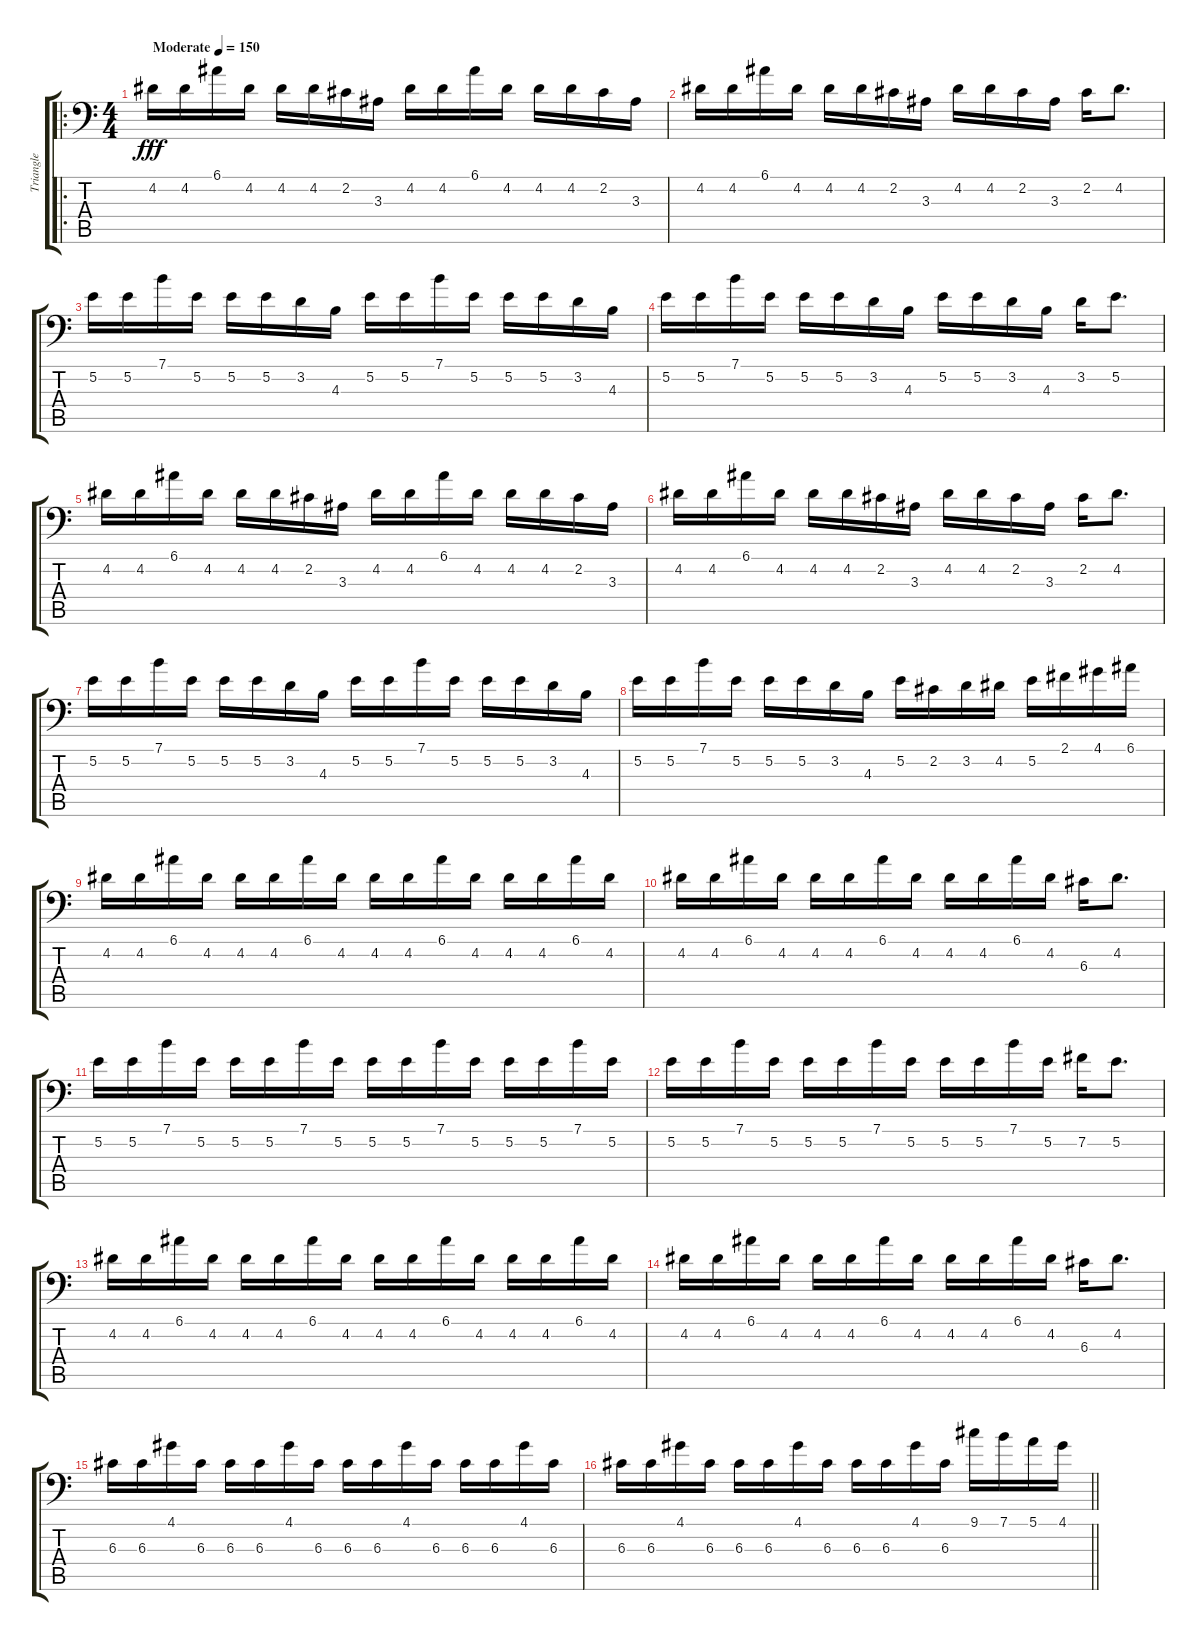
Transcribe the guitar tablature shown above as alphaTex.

\track ("Triangle" "Triangle") {instrument electricbassfinger}
\staff {score tabs}
\tuning (E3 B2 G2 D2 A1 E1) {hide}
\ro
\ts (4 4)
\tempo (150 "Moderate")
\clef f4
\ks c
4.2.16{dy fff instrument electricbassfinger} 4.2.16 6.1.16 4.2.16 4.2.16 4.2.16 2.2.16 3.3.16 4.2.16 4.2.16 6.1.16 4.2.16 4.2.16 4.2.16 2.2.16 3.3.16 |
4.2.16 4.2.16 6.1.16 4.2.16 4.2.16 4.2.16 2.2.16 3.3.16 4.2.16 4.2.16 2.2.16 3.3.16 2.2.16 4.2.8{d} |
5.2.16 5.2.16 7.1.16 5.2.16 5.2.16 5.2.16 3.2.16 4.3.16 5.2.16 5.2.16 7.1.16 5.2.16 5.2.16 5.2.16 3.2.16 4.3.16 |
5.2.16 5.2.16 7.1.16 5.2.16 5.2.16 5.2.16 3.2.16 4.3.16 5.2.16 5.2.16 3.2.16 4.3.16 3.2.16 5.2.8{d} |
4.2.16 4.2.16 6.1.16 4.2.16 4.2.16 4.2.16 2.2.16 3.3.16 4.2.16 4.2.16 6.1.16 4.2.16 4.2.16 4.2.16 2.2.16 3.3.16 |
4.2.16 4.2.16 6.1.16 4.2.16 4.2.16 4.2.16 2.2.16 3.3.16 4.2.16 4.2.16 2.2.16 3.3.16 2.2.16 4.2.8{d} |
5.2.16 5.2.16 7.1.16 5.2.16 5.2.16 5.2.16 3.2.16 4.3.16 5.2.16 5.2.16 7.1.16 5.2.16 5.2.16 5.2.16 3.2.16 4.3.16 |
5.2.16 5.2.16 7.1.16 5.2.16 5.2.16 5.2.16 3.2.16 4.3.16 5.2.16 2.2.16 3.2.16 4.2.16 5.2.16 2.1.16 4.1.16 6.1.16 |
4.2.16 4.2.16 6.1.16 4.2.16 4.2.16 4.2.16 6.1.16 4.2.16 4.2.16 4.2.16 6.1.16 4.2.16 4.2.16 4.2.16 6.1.16 4.2.16 |
4.2.16 4.2.16 6.1.16 4.2.16 4.2.16 4.2.16 6.1.16 4.2.16 4.2.16 4.2.16 6.1.16 4.2.16 6.3.16 4.2.8{d} |
5.2.16 5.2.16 7.1.16 5.2.16 5.2.16 5.2.16 7.1.16 5.2.16 5.2.16 5.2.16 7.1.16 5.2.16 5.2.16 5.2.16 7.1.16 5.2.16 |
5.2.16 5.2.16 7.1.16 5.2.16 5.2.16 5.2.16 7.1.16 5.2.16 5.2.16 5.2.16 7.1.16 5.2.16 7.2.16 5.2.8{d} |
4.2.16 4.2.16 6.1.16 4.2.16 4.2.16 4.2.16 6.1.16 4.2.16 4.2.16 4.2.16 6.1.16 4.2.16 4.2.16 4.2.16 6.1.16 4.2.16 |
4.2.16 4.2.16 6.1.16 4.2.16 4.2.16 4.2.16 6.1.16 4.2.16 4.2.16 4.2.16 6.1.16 4.2.16 6.3.16 4.2.8{d} |
6.3.16 6.3.16 4.1.16 6.3.16 6.3.16 6.3.16 4.1.16 6.3.16 6.3.16 6.3.16 4.1.16 6.3.16 6.3.16 6.3.16 4.1.16 6.3.16 |
\barLineRight lightlight
6.3.16 6.3.16 4.1.16 6.3.16 6.3.16 6.3.16 4.1.16 6.3.16 6.3.16 6.3.16 4.1.16 6.3.16 9.1.16 7.1.16 5.1.16 4.1.16
